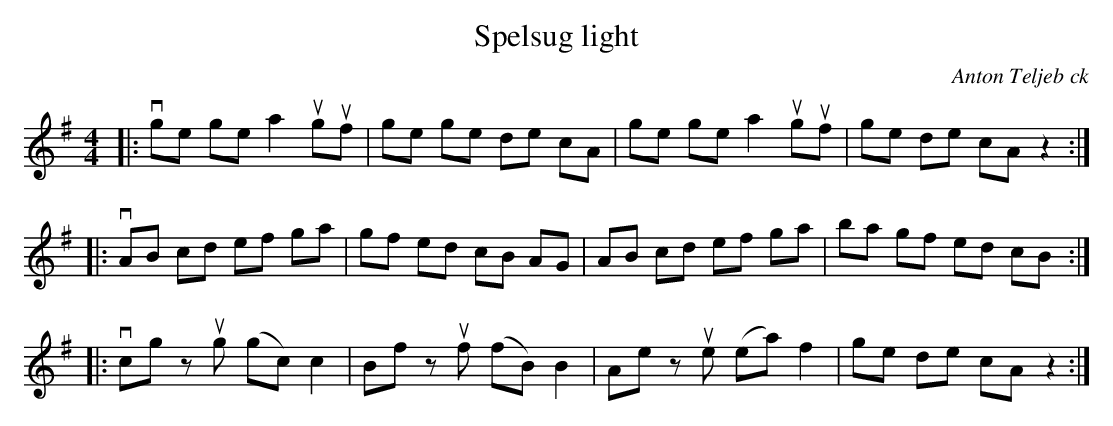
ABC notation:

X:1
T:Spelsug light
C:Anton Teljeb ck
M:4/4
L:1/8
K:G
|: vge ge a2 uguf | ge ge de cA | ge ge a2 uguf | ge de cA z2 :|
|: vAB cd ef ga | gf ed cB AG | AB cd ef ga | ba gf ed cB :|
|:vcg zug (gc) c2 | Bf zuf (fB) B2 | Ae zue (ea) f2 | ge de cA z2 :|
